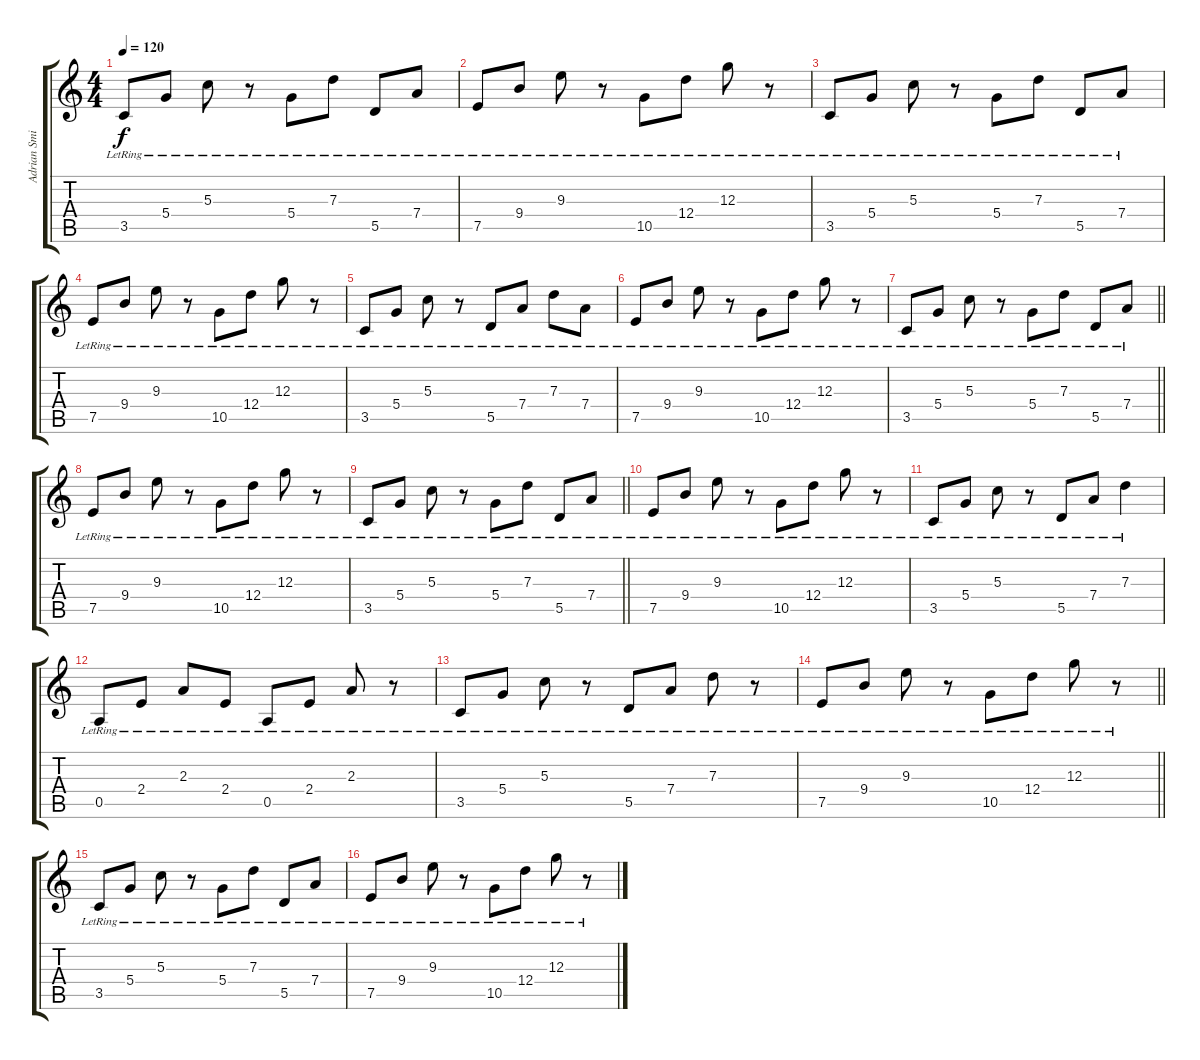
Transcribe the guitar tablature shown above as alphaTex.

\track ("Adrian Smith" "Adrian Smi") {instrument overdrivenguitar}
\staff {score tabs}
\tuning (E4 B3 G3 D3 A2 E2) {hide}
\ts (4 4)
\tempo 120
\clef g2
\ks c
3.5{lr}.8{dy f} 5.4{lr}.8 5.3{lr}.8 r.8 5.4{lr}.8 7.3{lr}.8 5.5{lr}.8 7.4{lr}.8 |
7.5{lr}.8 9.4{lr}.8 9.3{lr}.8 r.8 10.5{lr}.8 12.4{lr}.8 12.3{lr}.8 r.8 |
3.5{lr}.8 5.4{lr}.8 5.3{lr}.8 r.8 5.4{lr}.8 7.3{lr}.8 5.5{lr}.8 7.4{lr}.8 |
7.5{lr}.8 9.4{lr}.8 9.3{lr}.8 r.8 10.5{lr}.8 12.4{lr}.8 12.3{lr}.8 r.8 |
3.5{lr}.8 5.4{lr}.8 5.3{lr}.8 r.8 5.5{lr}.8 7.4{lr}.8 7.3{lr}.8 7.4{lr}.8 |
7.5{lr}.8 9.4{lr}.8 9.3{lr}.8 r.8 10.5{lr}.8 12.4{lr}.8 12.3{lr}.8 r.8 |
\barLineRight lightlight
3.5{lr}.8 5.4{lr}.8 5.3{lr}.8 r.8 5.4{lr}.8 7.3{lr}.8 5.5{lr}.8 7.4{lr}.8 |
7.5{lr}.8 9.4{lr}.8 9.3{lr}.8 r.8 10.5{lr}.8 12.4{lr}.8 12.3{lr}.8 r.8 |
\barLineRight lightlight
3.5{lr}.8 5.4{lr}.8 5.3{lr}.8 r.8 5.4{lr}.8 7.3{lr}.8 5.5{lr}.8 7.4{lr}.8 |
7.5{lr}.8 9.4{lr}.8 9.3{lr}.8 r.8 10.5{lr}.8 12.4{lr}.8 12.3{lr}.8 r.8 |
3.5{lr}.8 5.4{lr}.8 5.3{lr}.8 r.8 5.5{lr}.8 7.4{lr}.8 7.3{lr}.4 |
0.5{lr}.8 2.4{lr}.8 2.3{lr}.8 2.4{lr}.8 0.5{lr}.8 2.4{lr}.8 2.3{lr}.8 r.8 |
3.5{lr}.8 5.4{lr}.8 5.3{lr}.8 r.8 5.5{lr}.8 7.4{lr}.8 7.3{lr}.8 r.8 |
\barLineRight lightlight
7.5{lr}.8 9.4{lr}.8 9.3{lr}.8 r.8 10.5{lr}.8 12.4{lr}.8 12.3{lr}.8 r.8 |
3.5{lr}.8 5.4{lr}.8 5.3{lr}.8 r.8 5.4{lr}.8 7.3{lr}.8 5.5{lr}.8 7.4{lr}.8 |
7.5{lr}.8 9.4{lr}.8 9.3{lr}.8 r.8 10.5{lr}.8 12.4{lr}.8 12.3{lr}.8 r.8
